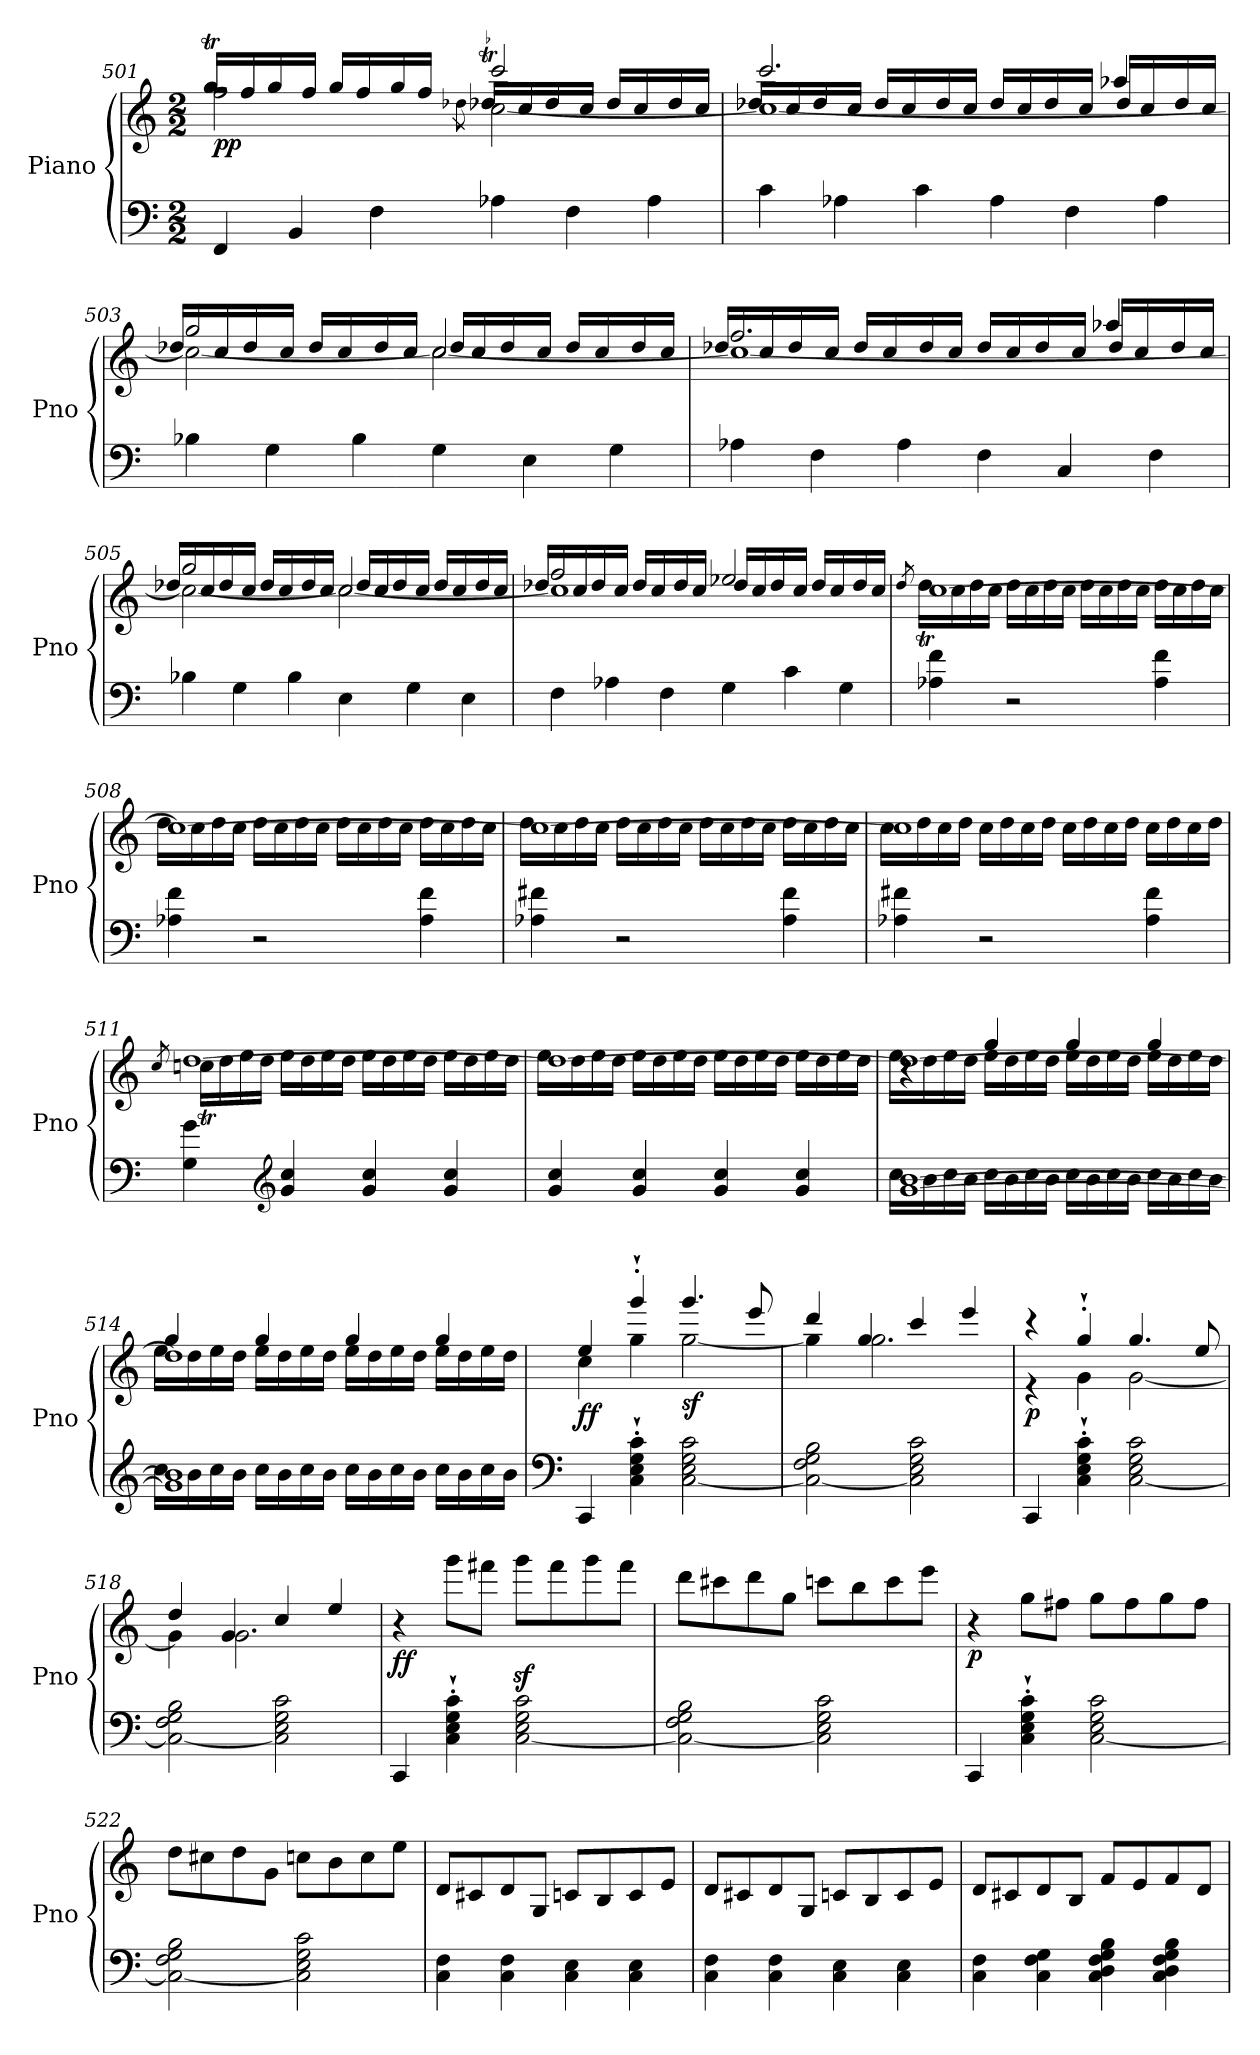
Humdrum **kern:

**kern	**kern	**dynam
*part1	*part1	*part1
*staff2	*staff1	*staff1/2
*I"Piano	*	*
*I'Pno	*	*
*clefF4	*clefG2	*
*k[]	*k[]	*
*M2/2	*M2/2	*
*Xtuplet	*	*
=501	=501	=501
*	*^	*
*	*	*^	*
!	!	!	!	!LO:DY:b
6FF/	2rff	2ff\	16ggTLL	pp
.	.	.	16ff	.
.	.	.	16gg	.
6BB/	.	.	.	.
.	.	.	16ffJJ	.
.	.	.	16ggLL	.
.	.	.	16ff	.
6F\	.	.	.	.
.	.	.	16ggTTT	.
.	.	.	16ffJJ	.
.	.	8qdd-X\	.	.
6A-X\	2ccc/	[2cc\	16dd-TLL	.
.	.	.	16cc	.
.	.	.	16dd-	.
6F\	.	.	.	.
.	.	.	16ccJJ	.
.	.	.	16dd-LL	.
.	.	.	16cc	.
6A-\	.	.	.	.
.	.	.	16dd-	.
.	.	.	16ccJJ	.
!!LO:LB:g=z	!!	!!
=502	=502	=502	=502	=502
6c\	2.ccc/	1cc_	16dd-XLL	.
.	.	.	16cc	.
.	.	.	16dd-	.
6A-X\	.	.	.	.
.	.	.	16ccJJ	.
.	.	.	16dd-LL	.
.	.	.	16cc	.
6c\	.	.	.	.
.	.	.	16dd-	.
.	.	.	16ccJJ	.
6A-\	.	.	16dd-LL	.
.	.	.	16cc	.
.	.	.	16dd-	.
6F\	.	.	.	.
.	.	.	16ccJJ	.
.	4aa-X/	.	16dd-LL	.
.	.	.	16cc	.
6A-\	.	.	.	.
.	.	.	16dd-	.
.	.	.	16ccJJ	.
=503	=503	=503	=503	=503
6B-X\	2gg/	2cc\_	16dd-XLL	.
.	.	.	16cc	.
.	.	.	16dd-	.
6G\	.	.	.	.
.	.	.	16ccJJ	.
.	.	.	16dd-LL	.
.	.	.	16cc	.
6B-\	.	.	.	.
.	.	.	16dd-	.
.	.	.	16ccJJ	.
6G\	2cc/	2cc\_	16dd-LL	.
.	.	.	16cc	.
.	.	.	16dd-	.
6E\	.	.	.	.
.	.	.	16ccJJ	.
.	.	.	16dd-LL	.
.	.	.	16cc	.
6G\	.	.	.	.
.	.	.	16dd-	.
.	.	.	16ccJJ	.
!!LO:PB:g=z	!!	!!
=504	=504	=504	=504	=504
6A-X\	2.ff/	1cc_	16dd-XLL	.
.	.	.	16cc	.
.	.	.	16dd-	.
6F\	.	.	.	.
.	.	.	16ccJJ	.
.	.	.	16dd-LL	.
.	.	.	16cc	.
6A-\	.	.	.	.
.	.	.	16dd-	.
.	.	.	16ccJJ	.
6F\	.	.	16dd-LL	.
.	.	.	16cc	.
.	.	.	16dd-	.
6C/	.	.	.	.
.	.	.	16ccJJ	.
.	4aa-X/	.	16dd-LL	.
.	.	.	16cc	.
6F\	.	.	.	.
.	.	.	16dd-	.
.	.	.	16ccJJ	.
=505	=505	=505	=505	=505
6B-X\	2gg/	2cc\_	16dd-XLL	.
.	.	.	16cc	.
.	.	.	16dd-	.
6G\	.	.	.	.
.	.	.	16ccJJ	.
.	.	.	16dd-LL	.
.	.	.	16cc	.
6B-\	.	.	.	.
.	.	.	16dd-	.
.	.	.	16ccJJ	.
6E\	2cc/	2cc\_	16dd-LL	.
.	.	.	16cc	.
.	.	.	16dd-	.
6G\	.	.	.	.
.	.	.	16ccJJ	.
.	.	.	16dd-LL	.
.	.	.	16cc	.
6E\	.	.	.	.
.	.	.	16dd-	.
.	.	.	16ccJJ	.
!!LO:LB:g=z	!!	!!
=506	=506	=506	=506	=506
6F\	2ff/	1cc]	16dd-XLL	.
.	.	.	16cc	.
.	.	.	16dd-	.
6A-X\	.	.	.	.
.	.	.	16ccJJ	.
.	.	.	16dd-LL	.
.	.	.	16cc	.
6F\	.	.	.	.
.	.	.	16dd-	.
.	.	.	16ccJJ	.
6G\	2ee-X/	.	16dd-LL	.
.	.	.	16cc	.
.	.	.	16dd-	.
6c\	.	.	.	.
.	.	.	16ccJJ	.
.	.	.	16dd-LL	.
.	.	.	16cc	.
6G\	.	.	.	.
.	.	.	16dd-TTT	.
.	.	.	16ccJJ	.
*	*v	*v	*v	*
=507	=507	=507
.	8qdd/	.
*	*^	*
4A-X\ 4f\	[1cc	16ddTLL	.
.	.	16cc	.
.	.	16dd	.
.	.	16ccJJ	.
2r	.	16ddLL	.
.	.	16cc	.
.	.	16dd	.
.	.	16ccJJ	.
.	.	16ddLL	.
.	.	16cc	.
.	.	16dd	.
.	.	16ccJJ	.
4A-\ 4f\	.	16ddLL	.
.	.	16cc	.
.	.	16dd	.
.	.	16ccJJ	.
!!LO:LB:g=z	!!
=508	=508	=508	=508
4A-X\ 4f\	1cc_	16ddLL	.
.	.	16cc	.
.	.	16dd	.
.	.	16ccJJ	.
2r	.	16ddLL	.
.	.	16cc	.
.	.	16dd	.
.	.	16ccJJ	.
.	.	16ddLL	.
.	.	16cc	.
.	.	16dd	.
.	.	16ccJJ	.
4A-\ 4f\	.	16ddLL	.
.	.	16cc	.
.	.	16dd	.
.	.	16ccJJ	.
=509	=509	=509	=509
4A-X\ 4f#X\	1cc_	16ddLL	.
.	.	16cc	.
.	.	16dd	.
.	.	16ccJJ	.
2r	.	16ddLL	.
.	.	16cc	.
.	.	16dd	.
.	.	16ccJJ	.
.	.	16ddLL	.
.	.	16cc	.
.	.	16dd	.
.	.	16ccJJ	.
4A-\ 4f#\	.	16ddLL	.
.	.	16cc	.
.	.	16dd	.
.	.	16ccJJ	.
!!LO:LB:g=z	!!
=510	=510	=510	=510
4A-X\ 4f#X\	1cc]	16ccLL	.
.	.	16dd	.
.	.	16cc	.
.	.	16ddJJ	.
2r	.	16ccLL	.
.	.	16dd	.
.	.	16cc	.
.	.	16ddJJ	.
.	.	16ccLL	.
.	.	16dd	.
.	.	16cc	.
.	.	16ddJJ	.
4A-\ 4f#\	.	16ccLL	.
.	.	16dd	.
.	.	16ccTTT	.
.	.	16ddJJ	.
=511	=511	=511	=511
.	8qcc/	.	.
4G\ 4g\	[1dd	16ccnTLL	.
.	.	16dd	.
.	.	16ee	.
.	.	16ddJJ	.
*clefG2	*	*	*
!	!	!	!LO:DY:a=2
4g/ 4cc/	.	16eeLL	other-dynamics
.	.	16dd	.
.	.	16ee	.
.	.	16ddJJ	.
4g/ 4cc/	.	16eeLL	.
.	.	16dd	.
.	.	16ee	.
.	.	16ddJJ	.
4g/ 4cc/	.	16eeLL	.
.	.	16dd	.
.	.	16ee	.
.	.	16ddJJ	.
!!LO:LB:g=z	!!
=512	=512	=512	=512
4g/ 4cc/	1dd_	16eeLL	.
.	.	16dd	.
.	.	16ee	.
.	.	16ddJJ	.
4g/ 4cc/	.	16eeLL	.
.	.	16dd	.
.	.	16ee	.
.	.	16ddJJ	.
4g/ 4cc/	.	16eeLL	.
.	.	16dd	.
.	.	16ee	.
.	.	16ddJJ	.
4g/ 4cc/	.	16eeLL	.
.	.	16dd	.
.	.	16ee	.
.	.	16ddJJ	.
=513	=513	=513	=513
*^	*	*^	*
[1g [1b	16ccLL	1dd_	16eeLL	4r	.
.	16b	.	16dd	.	.
.	16cc	.	16ee	.	.
.	16bJJ	.	16ddJJ	.	.
.	16ccLL	.	16eeLL	4gg/	.
.	16b	.	16dd	.	.
.	16cc	.	16ee	.	.
.	16bJJ	.	16ddJJ	.	.
.	16ccLL	.	16eeLL	4gg/	.
.	16b	.	16dd	.	.
.	16cc	.	16ee	.	.
.	16bJJ	.	16ddJJ	.	.
.	16ccLL	.	16eeLL	4gg/	.
.	16b	.	16dd	.	.
.	16cc	.	16ee	.	.
.	16bJJ	.	16ddJJ	.	.
!!LO:LB:g=z	!!	!!
=514	=514	=514	=514	=514	=514
1g] 1b]	16ccLL	1dd]	16eeLL	4gg/	.
.	16b	.	16dd	.	.
.	16cc	.	16ee	.	.
.	16bJJ	.	16ddJJ	.	.
.	16ccLL	.	16eeLL	4gg/	.
.	16b	.	16dd	.	.
.	16cc	.	16ee	.	.
.	16bJJ	.	16ddJJ	.	.
.	16ccLL	.	16eeLL	4gg/	.
.	16b	.	16dd	.	.
.	16cc	.	16ee	.	.
.	16bJJ	.	16ddJJ	.	.
.	16ccLL	.	16eeLL	4gg/	.
.	16b	.	16dd	.	.
.	16cc	.	16eeTTT	.	.
.	16bJJ	.	16ddJJ	.	.
*v	*v	*	*	*	*
*	*v	*v	*v	*
=515	=515	=515
*clefF4	*	*
*^	*^	*
!	!	!	!	!LO:DY:b
*v	*v	*	*	*
4CC/	4ee/	4cc\	ff
4C\'` 4E\'` 4G\'` 4c\'`	4ggg'`/	4gg\	.
!	!	!	!LO:DY:b
[2C\ 2E\ 2G\ 2c\	4.ggg/	[2gg\	sf
.	8eee/	.	.
=516	=516	=516	=516
2C\_ 2F\ 2G\ 2B\	4ddd/	4gg\]	.
.	4gg/	2.gg\	.
2C\] 2E\ 2G\ 2c\	4ccc/	.	.
.	4eee/	.	.
=517	=517	=517	=517
!	!	!	!LO:DY:b
4CC/	4r	4r	p
4C\'` 4E\'` 4G\'` 4c\'`	4gg'`/	4g\	.
[2C\ 2E\ 2G\ 2c\	4.gg/	[2g\	.
.	8ee/	.	.
=518	=518	=518	=518
2C\_ 2F\ 2G\ 2B\	4dd/	4g\]	.
.	4g/	2.g\	.
2C\] 2E\ 2G\ 2c\	4cc/	.	.
.	4ee/	.	.
*	*v	*v	*
!!LO:PB:g=z
=519	=519	=519
!	!	!LO:DY:b
4CC/	4r	ff
4C\'` 4E\'` 4G\'` 4c\'`	8ggg\L	.
.	8fff#X\J	.
[2C\ 2E\ 2G\ 2c\	8gggz<\L	.
.	8fff#\	.
.	8ggg\	.
.	8fff#\J	.
=520	=520	=520
2C\_ 2F\ 2G\ 2B\	8ddd\L	.
.	8ccc#X\	.
.	8ddd\	.
.	8gg\J	.
2C\] 2E\ 2G\ 2c\	8cccn\L	.
.	8bb\	.
.	8ccc\	.
.	8eee\J	.
=521	=521	=521
!	!	!LO:DY:b
4CC/	4r	p
4C\'` 4E\'` 4G\'` 4c\'`	8gg\L	.
.	8ff#X\J	.
[2C\ 2E\ 2G\ 2c\	8gg\L	.
.	8ff#\	.
.	8gg\	.
.	8ff#\J	.
=522	=522	=522
2C\_ 2F\ 2G\ 2B\	8dd\L	.
.	8cc#X\	.
.	8dd\	.
.	8g\J	.
2C\] 2E\ 2G\ 2c\	8ccn\L	.
.	8b\	.
.	8cc\	.
.	8ee\J	.
!!LO:LB:g=z
=523	=523	=523
4C\ 4F\	8d/L	.
.	8c#X/	.
4C\ 4F\	8d/	.
.	8G/J	.
4C\ 4E\	8cn/L	.
.	8B/	.
4C\ 4E\	8c/	.
.	8e/J	.
=524	=524	=524
4C\ 4F\	8d/L	.
.	8c#X/	.
4C\ 4F\	8d/	.
.	8G/J	.
4C\ 4E\	8cn/L	.
.	8B/	.
4C\ 4E\	8c/	.
.	8e/J	.
=525	=525	=525
!	!	!LO:DY:b
4C\ 4F\	8d/L	other-dynamics
.	8c#X/	.
4C\ 4F\ 4G\	8d/	.
.	8B/J	.
4C\ 4D\ 4F\ 4G\ 4B\	8f/L	.
.	8e/	.
4C\ 4D\ 4F\ 4G\ 4B\	8f/	.
.	8d/J	.
=	=	=
*-	*-	*-
